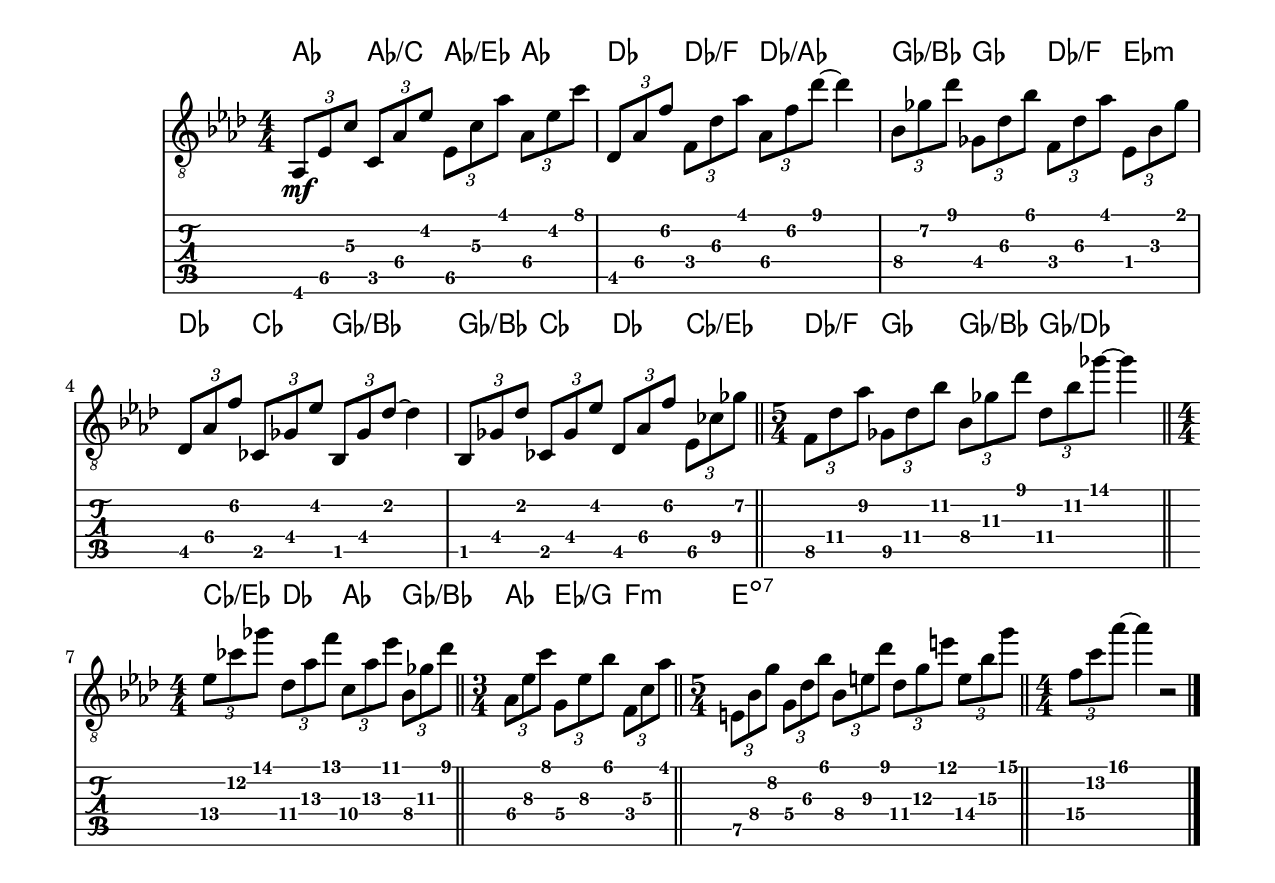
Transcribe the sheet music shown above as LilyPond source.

\version "2.23.82"

% https://www.youtube.com/watch?v=6R4LKZLhHb0

\include "../titling.ily"
\paper {
  #(set-paper-size "letter")
  left-margin = 0.5\in
  top-margin = 0.5\in
  right-margin = 0.5\in
  bottom-margin = 0.5\in
}

\language "english"

music = {
  \key a-flat \major
  \time 4/4

  \set TabStaff.restrainOpenStrings = ##t

  \set TabStaff.minimumFret = #3
  \tuplet 3/2 4 { a-flat,8 \mf e-flat' c' c, a-flat' e-flat' e-flat, c' a-flat' a-flat,8 e-flat' c' } |
  \tuplet 3/2 4 { d-flat,,8 a-flat' f' f, d-flat' a-flat' a-flat, f' d-flat'~ } 4 |
  \set TabStaff.minimumFret = #4
  \tuplet 3/2 4 { b-flat,8 g-flat' d-flat' g-flat,, d-flat' b-flat' \set TabStaff.minimumFret = #3 f, d-flat' a-flat' \set TabStaff.minimumFret = #1 e-flat, b-flat' g-flat' } |
  \set TabStaff.minimumFret = #4
  \tuplet 3/2 4 { d-flat,8 a-flat' f' \set TabStaff.minimumFret = #1 c-flat, g-flat' e-flat' b-flat, g-flat' d-flat'~ } 4 |
  \tuplet 3/2 4 { b-flat,8 g-flat' d-flat' c-flat, g-flat' e-flat' \set TabStaff.minimumFret = #4 d-flat,8 a-flat' f' \set TabStaff.minimumFret = #6 e-flat, c-flat' g-flat' } | \bar "||"
  \time 5/4
  \set TabStaff.minimumFret = #8
  \tuplet 3/2 4 { f,8 d-flat' a-flat' g-flat, d-flat' b-flat' b-flat,8 g-flat' d-flat' d-flat, b-flat' g-flat'~ } 4 | \bar "||"
  \time 4/4
  \set TabStaff.minimumFret = #10
  \tuplet 3/2 4 { e-flat,8 c-flat' g-flat' d-flat, a-flat' f' c, a-flat' e-flat' \set TabStaff.minimumFret = #8 b-flat, g-flat' d-flat' } | \bar "||"
  \set TabStaff.minimumFret = #5
  \time 3/4
  \tuplet 3/2 4 { a-flat,8 e-flat' c' g, e-flat' b-flat' \set TabStaff.minimumFret = #2 f, c' a-flat' } | \bar "||"
  \time 5/4
  \set TabStaff.minimumFret = #5
  \tuplet 3/2 4 { e,8 b-flat' g' g, d-flat' b-flat' \set TabStaff.minimumFret = #8 b-flat, e d-flat' \set TabStaff.minimumFret = #11 d-flat, g e' \set TabStaff.minimumFret = #13 e, b-flat' g' } | \bar "||"
  \time 4/4
  \tuplet 3/2 { f,8 c' a-flat'~ } 4 r2 | \bar "|."
}

\score {
  <<
    \chords {
      a-flat4 a-flat/c a-flat/e-flat a-flat |
      d-flat4 d-flat/f d-flat2/a-flat |
      g-flat4/b-flat g-flat d-flat/f e-flat:m |
      d-flat4 c-flat g-flat2/b-flat |
      g-flat4/b-flat c-flat d-flat c-flat/e-flat |
      d-flat4/f g-flat g-flat/b-flat g-flat2/d-flat |
      c-flat4/e-flat d-flat a-flat g-flat/b-flat |
      a-flat4 e-flat/g f:m |
      e:dim7
    }
    \new Staff \relative {
      \clef "treble_8"
      \music
    }
    \new TabStaff \relative {
      \music
    }
  >>
  \layout { \numericTimeSignature }
  \midi { }
}
